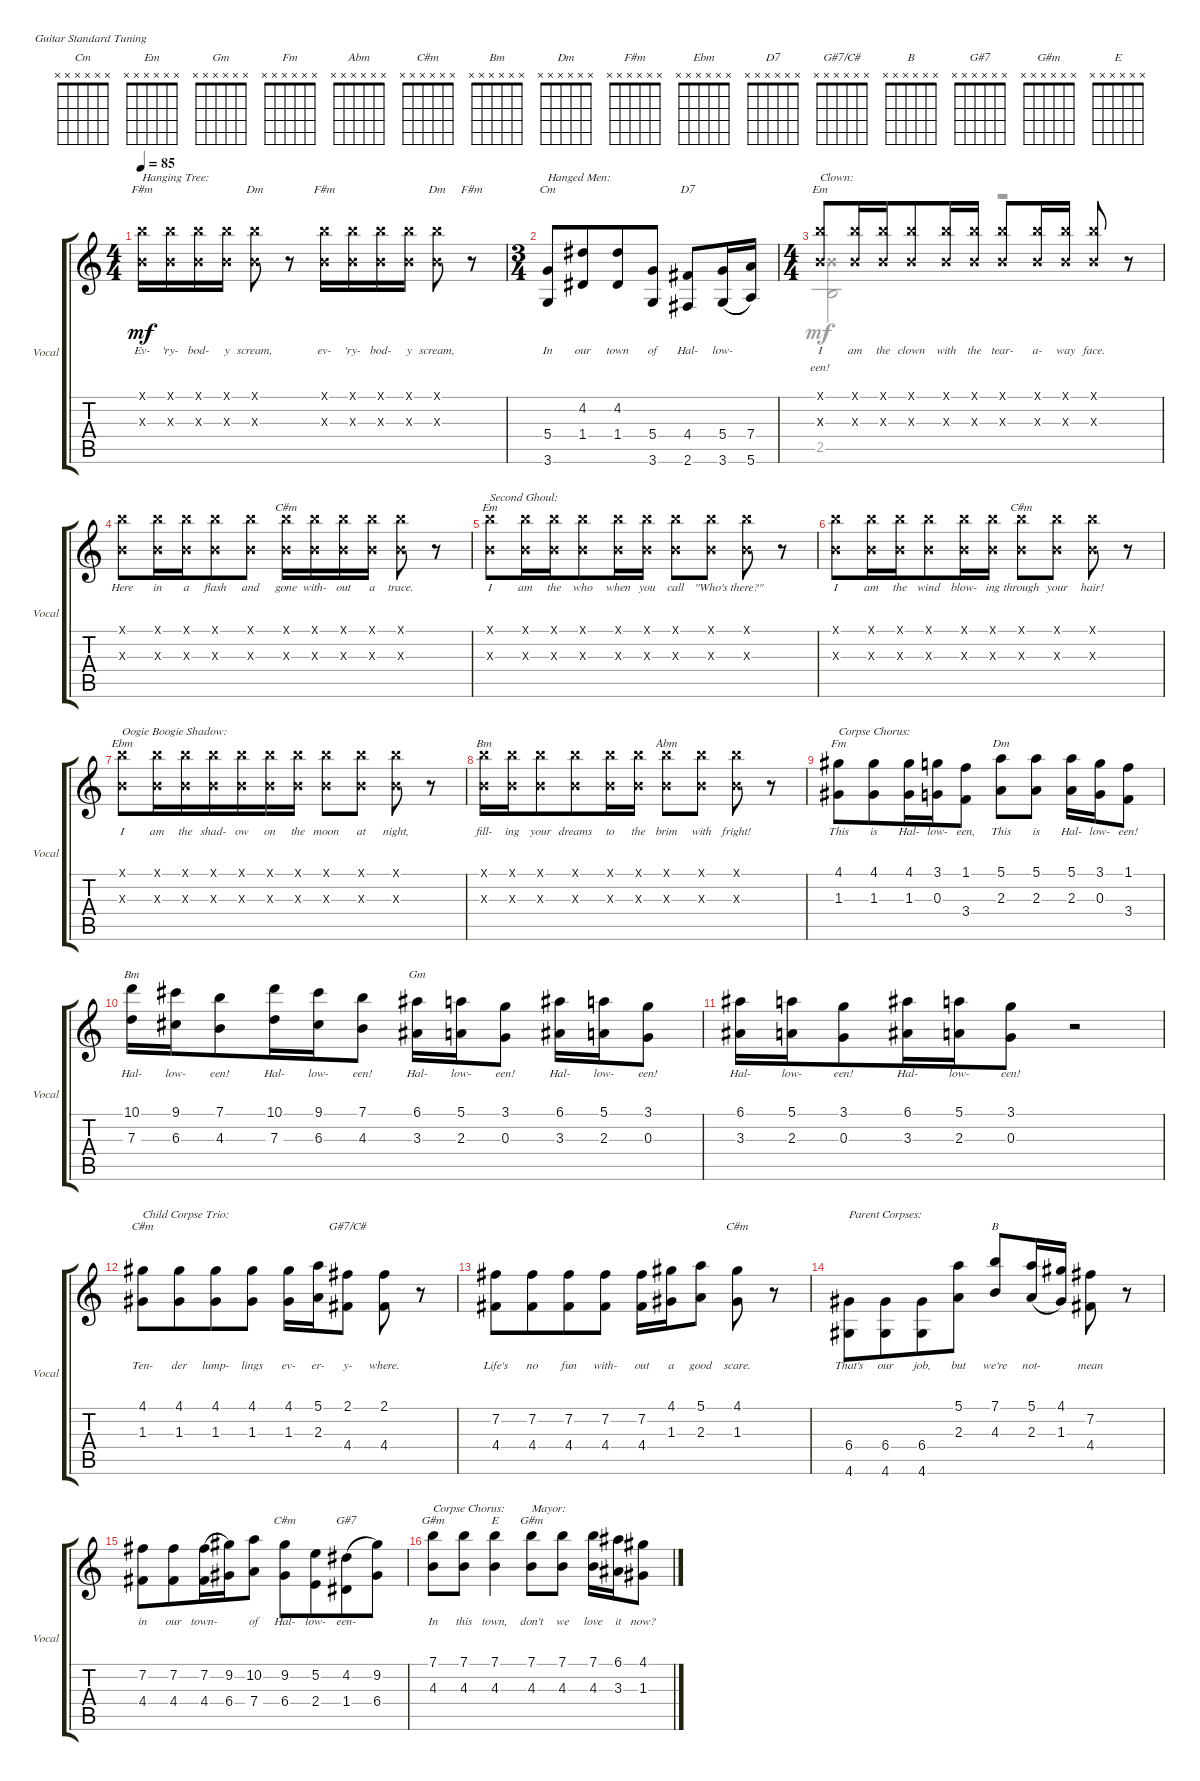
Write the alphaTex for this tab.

\defaultSystemsLayout 4
\bracketExtendMode groupsimilarinstruments
\useSystemSignSeparator
\singleTrackTrackNamePolicy allsystems
\multiTrackTrackNamePolicy allsystems
\firstSystemTrackNameOrientation horizontal
\otherSystemsTrackNameOrientation horizontal
\track ("Vocal" "Vocal") {instrument acousticguitarsteel}
\staff {score tabs}
\tuning (E4 B3 G3 D3 A2 E2)
\chord ("Cm" x x x x x x)
\chord ("Em" x x x x x x)
\chord ("Gm" x x x x x x)
\chord ("Fm" x x x x x x)
\chord ("Abm" x x x x x x)
\chord ("C#m" x x x x x x)
\chord ("Bm" x x x x x x)
\chord ("Dm" x x x x x x)
\chord ("F#m" x x x x x x)
\chord ("Ebm" x x x x x x)
\chord ("D7" x x x x x x)
\chord ("G#7/C#" x x x x x x)
\chord ("B" x x x x x x)
\chord ("G#7" x x x x x x)
\chord ("G#m" x x x x x x)
\chord ("E" x x x x x x)
\voice
\ts (4 4)
\tempo 85
\clef g2
\ks c
(4.3{x} 7.1{x}).16{ch "F#m" txt "Hanging Tree:" lyrics (0 "Ev-") lyrics (1 "") lyrics (2 "") lyrics (3 "") lyrics (4 "") dy mf} (4.3{x} 7.1{x}).16{lyrics (0 "'ry-") lyrics (1 "") lyrics (2 "") lyrics (3 "") lyrics (4 "")} (4.3{x} 7.1{x}).16{lyrics (0 "bod-") lyrics (1 "") lyrics (2 "") lyrics (3 "") lyrics (4 "")} (4.3{x} 7.1{x}).16{lyrics (0 "y") lyrics (1 "") lyrics (2 "") lyrics (3 "") lyrics (4 "")} (4.3{x} 7.1{x}).8{ch "Dm" lyrics (0 "scream,") lyrics (1 "") lyrics (2 "") lyrics (3 "") lyrics (4 "")} r.8 (4.3{x} 7.1{x}).16{ch "F#m" lyrics (0 "ev-") lyrics (1 "") lyrics (2 "") lyrics (3 "") lyrics (4 "")} (4.3{x} 7.1{x}).16{lyrics (0 "'ry-") lyrics (1 "") lyrics (2 "") lyrics (3 "") lyrics (4 "")} (4.3{x} 7.1{x}).16{lyrics (0 "bod-") lyrics (1 "") lyrics (2 "") lyrics (3 "") lyrics (4 "")} (4.3{x} 7.1{x}).16{lyrics (0 "y") lyrics (1 "") lyrics (2 "") lyrics (3 "") lyrics (4 "")} (4.3{x} 7.1{x}).8{ch "Dm" lyrics (0 "scream,") lyrics (1 "") lyrics (2 "") lyrics (3 "") lyrics (4 "")} r.8{ch "F#m"} |
\ts (3 4)
\beaming (8 4 2)
(3.6 5.4).8{ch "Cm" txt "Hanged Men:" lyrics (0 "In") lyrics (1 "") lyrics (2 "") lyrics (3 "") lyrics (4 "")} (1.4 4.2).8{lyrics (0 "our") lyrics (1 "") lyrics (2 "") lyrics (3 "") lyrics (4 "")} (1.4 4.2).8{lyrics (0 "town") lyrics (1 "") lyrics (2 "") lyrics (3 "") lyrics (4 "")} (3.6 5.4).8{lyrics (0 "of") lyrics (1 "") lyrics (2 "") lyrics (3 "") lyrics (4 "")} (2.6 4.4).8{ch "D7" lyrics (0 "Hal-") lyrics (1 "") lyrics (2 "") lyrics (3 "") lyrics (4 "")} (3.6 5.4).16{lyrics (0 "low-") lyrics (1 "") lyrics (2 "") lyrics (3 "") lyrics (4 "") legatoorigin} (5.6 7.4).16{lyrics (0 "") lyrics (1 "") lyrics (2 "") lyrics (3 "") lyrics (4 "")} |
\ts (4 4)
(4.3{x} 7.1{x}).8{ch "Em" txt "Clown:" lyrics (0 "I") lyrics (1 "") lyrics (2 "een!") lyrics (3 "") lyrics (4 "")} (4.3{x} 7.1{x}).16{lyrics (0 "am") lyrics (1 "") lyrics (2 "") lyrics (3 "") lyrics (4 "")} (4.3{x} 7.1{x}).16{lyrics (0 "the") lyrics (1 "") lyrics (2 "") lyrics (3 "") lyrics (4 "")} (4.3{x} 7.1{x}).8{lyrics (0 "clown") lyrics (1 "") lyrics (2 "") lyrics (3 "") lyrics (4 "")} (4.3{x} 7.1{x}).16{lyrics (0 "with") lyrics (1 "") lyrics (2 "") lyrics (3 "") lyrics (4 "")} (4.3{x} 7.1{x}).16{lyrics (0 "the") lyrics (1 "") lyrics (2 "") lyrics (3 "") lyrics (4 "")} (4.3{x} 7.1{x}).8{lyrics (0 "tear-") lyrics (1 "") lyrics (2 "") lyrics (3 "") lyrics (4 "")} (4.3{x} 7.1{x}).16{lyrics (0 "a-") lyrics (1 "") lyrics (2 "") lyrics (3 "") lyrics (4 "")} (4.3{x} 7.1{x}).16{lyrics (0 "way") lyrics (1 "") lyrics (2 "") lyrics (3 "") lyrics (4 "")} (4.3{x} 7.1{x}).8{lyrics (0 "face.") lyrics (1 "") lyrics (2 "") lyrics (3 "") lyrics (4 "")} r.8 |
(4.3{x} 7.1{x}).8{lyrics (0 "Here") lyrics (1 "") lyrics (2 "") lyrics (3 "") lyrics (4 "")} (4.3{x} 7.1{x}).16{lyrics (0 "in") lyrics (1 "") lyrics (2 "") lyrics (3 "") lyrics (4 "")} (4.3{x} 7.1{x}).16{lyrics (0 "a") lyrics (1 "") lyrics (2 "") lyrics (3 "") lyrics (4 "")} (4.3{x} 7.1{x}).8{lyrics (0 "flash") lyrics (1 "") lyrics (2 "") lyrics (3 "") lyrics (4 "")} (4.3{x} 7.1{x}).8{lyrics (0 "and") lyrics (1 "") lyrics (2 "") lyrics (3 "") lyrics (4 "")} (4.3{x} 7.1{x}).16{ch "C#m" lyrics (0 "gone") lyrics (1 "") lyrics (2 "") lyrics (3 "") lyrics (4 "")} (4.3{x} 7.1{x}).16{lyrics (0 "with-") lyrics (1 "") lyrics (2 "") lyrics (3 "") lyrics (4 "")} (4.3{x} 7.1{x}).16{lyrics (0 "out") lyrics (1 "") lyrics (2 "") lyrics (3 "") lyrics (4 "")} (4.3{x} 7.1{x}).16{lyrics (0 "a") lyrics (1 "") lyrics (2 "") lyrics (3 "") lyrics (4 "")} (4.3{x} 7.1{x}).8{lyrics (0 "trace.") lyrics (1 "") lyrics (2 "") lyrics (3 "") lyrics (4 "")} r.8 |
(4.3{x} 7.1{x}).8{ch "Em" txt "Second Ghoul:" lyrics (0 "I") lyrics (1 "") lyrics (2 "") lyrics (3 "") lyrics (4 "")} (4.3{x} 7.1{x}).16{lyrics (0 "am") lyrics (1 "") lyrics (2 "") lyrics (3 "") lyrics (4 "")} (4.3{x} 7.1{x}).16{lyrics (0 "the") lyrics (1 "") lyrics (2 "") lyrics (3 "") lyrics (4 "")} (4.3{x} 7.1{x}).8{lyrics (0 "who") lyrics (1 "") lyrics (2 "") lyrics (3 "") lyrics (4 "")} (4.3{x} 7.1{x}).16{lyrics (0 "when") lyrics (1 "") lyrics (2 "") lyrics (3 "") lyrics (4 "")} (4.3{x} 7.1{x}).16{lyrics (0 "you") lyrics (1 "") lyrics (2 "") lyrics (3 "") lyrics (4 "")} (4.3{x} 7.1{x}).8{lyrics (0 "call") lyrics (1 "") lyrics (2 "") lyrics (3 "") lyrics (4 "")} (4.3{x} 7.1{x}).8{lyrics (0 "\"Who's") lyrics (1 "") lyrics (2 "") lyrics (3 "") lyrics (4 "")} (4.3{x} 7.1{x}).8{lyrics (0 "there?\"") lyrics (1 "") lyrics (2 "") lyrics (3 "") lyrics (4 "")} r.8 |
(4.3{x} 7.1{x}).8{lyrics (0 "I") lyrics (1 "") lyrics (2 "") lyrics (3 "") lyrics (4 "")} (4.3{x} 7.1{x}).16{lyrics (0 "am") lyrics (1 "") lyrics (2 "") lyrics (3 "") lyrics (4 "")} (4.3{x} 7.1{x}).16{lyrics (0 "the") lyrics (1 "") lyrics (2 "") lyrics (3 "") lyrics (4 "")} (4.3{x} 7.1{x}).8{lyrics (0 "wind") lyrics (1 "") lyrics (2 "") lyrics (3 "") lyrics (4 "")} (4.3{x} 7.1{x}).16{lyrics (0 "blow-") lyrics (1 "") lyrics (2 "") lyrics (3 "") lyrics (4 "")} (4.3{x} 7.1{x}).16{lyrics (0 "ing") lyrics (1 "") lyrics (2 "") lyrics (3 "") lyrics (4 "")} (4.3{x} 7.1{x}).8{ch "C#m" lyrics (0 "through") lyrics (1 "") lyrics (2 "") lyrics (3 "") lyrics (4 "")} (4.3{x} 7.1{x}).8{lyrics (0 "your") lyrics (1 "") lyrics (2 "") lyrics (3 "") lyrics (4 "")} (4.3{x} 7.1{x}).8{lyrics (0 "hair!") lyrics (1 "") lyrics (2 "") lyrics (3 "") lyrics (4 "")} r.8 |
(4.3{x} 7.1{x}).8{ch "Ebm" txt "Oogie Boogie Shadow:" lyrics (0 "I") lyrics (1 "") lyrics (2 "") lyrics (3 "") lyrics (4 "")} (4.3{x} 7.1{x}).16{lyrics (0 "am") lyrics (1 "") lyrics (2 "") lyrics (3 "") lyrics (4 "")} (4.3{x} 7.1{x}).16{lyrics (0 "the") lyrics (1 "") lyrics (2 "") lyrics (3 "") lyrics (4 "")} (4.3{x} 7.1{x}).16{lyrics (0 "shad-") lyrics (1 "") lyrics (2 "") lyrics (3 "") lyrics (4 "")} (4.3{x} 7.1{x}).16{lyrics (0 "ow") lyrics (1 "") lyrics (2 "") lyrics (3 "") lyrics (4 "")} (4.3{x} 7.1{x}).16{lyrics (0 "on") lyrics (1 "") lyrics (2 "") lyrics (3 "") lyrics (4 "")} (4.3{x} 7.1{x}).16{lyrics (0 "the") lyrics (1 "") lyrics (2 "") lyrics (3 "") lyrics (4 "")} (4.3{x} 7.1{x}).8{lyrics (0 "moon") lyrics (1 "") lyrics (2 "") lyrics (3 "") lyrics (4 "")} (4.3{x} 7.1{x}).8{lyrics (0 "at") lyrics (1 "") lyrics (2 "") lyrics (3 "") lyrics (4 "")} (4.3{x} 7.1{x}).8{lyrics (0 "night,") lyrics (1 "") lyrics (2 "") lyrics (3 "") lyrics (4 "")} r.8 |
(4.3{x} 7.1{x}).16{ch "Bm" lyrics (0 "fill-") lyrics (1 "") lyrics (2 "") lyrics (3 "") lyrics (4 "")} (4.3{x} 7.1{x}).16{lyrics (0 "ing") lyrics (1 "") lyrics (2 "") lyrics (3 "") lyrics (4 "")} (4.3{x} 7.1{x}).8{lyrics (0 "your") lyrics (1 "") lyrics (2 "") lyrics (3 "") lyrics (4 "")} (4.3{x} 7.1{x}).8{lyrics (0 "dreams") lyrics (1 "") lyrics (2 "") lyrics (3 "") lyrics (4 "")} (4.3{x} 7.1{x}).16{lyrics (0 "to") lyrics (1 "") lyrics (2 "") lyrics (3 "") lyrics (4 "")} (4.3{x} 7.1{x}).16{lyrics (0 "the") lyrics (1 "") lyrics (2 "") lyrics (3 "") lyrics (4 "")} (4.3{x} 7.1{x}).8{ch "Abm" lyrics (0 "brim") lyrics (1 "") lyrics (2 "") lyrics (3 "") lyrics (4 "")} (4.3{x} 7.1{x}).8{lyrics (0 "with") lyrics (1 "") lyrics (2 "") lyrics (3 "") lyrics (4 "")} (4.3{x} 7.1{x}).8{lyrics (0 "fright!") lyrics (1 "") lyrics (2 "") lyrics (3 "") lyrics (4 "")} r.8 |
(1.3 4.1).8{ch "Fm" txt "Corpse Chorus:" lyrics (0 "This") lyrics (1 "") lyrics (2 "") lyrics (3 "") lyrics (4 "")} (1.3 4.1).8{lyrics (0 "is") lyrics (1 "") lyrics (2 "") lyrics (3 "") lyrics (4 "")} (1.3 4.1).16{lyrics (0 "Hal-") lyrics (1 "") lyrics (2 "") lyrics (3 "") lyrics (4 "")} (0.3 3.1).16{lyrics (0 "low-") lyrics (1 "") lyrics (2 "") lyrics (3 "") lyrics (4 "")} (3.4 1.1).8{lyrics (0 "een,") lyrics (1 "") lyrics (2 "") lyrics (3 "") lyrics (4 "")} (2.3 5.1).8{ch "Dm" lyrics (0 "This") lyrics (1 "") lyrics (2 "") lyrics (3 "") lyrics (4 "")} (2.3 5.1).8{lyrics (0 "is") lyrics (1 "") lyrics (2 "") lyrics (3 "") lyrics (4 "")} (2.3 5.1).16{lyrics (0 "Hal-") lyrics (1 "") lyrics (2 "") lyrics (3 "") lyrics (4 "")} (0.3 3.1).16{lyrics (0 "low-") lyrics (1 "") lyrics (2 "") lyrics (3 "") lyrics (4 "")} (3.4 1.1).8{lyrics (0 "een!") lyrics (1 "") lyrics (2 "") lyrics (3 "") lyrics (4 "")} |
(7.3 10.1).16{ch "Bm" lyrics (0 "Hal-") lyrics (1 "") lyrics (2 "") lyrics (3 "") lyrics (4 "")} (6.3 9.1).16{lyrics (0 "low-") lyrics (1 "") lyrics (2 "") lyrics (3 "") lyrics (4 "")} (4.3 7.1).8{lyrics (0 "een!") lyrics (1 "") lyrics (2 "") lyrics (3 "") lyrics (4 "")} (7.3 10.1).16{lyrics (0 "Hal-") lyrics (1 "") lyrics (2 "") lyrics (3 "") lyrics (4 "")} (6.3 9.1).16{lyrics (0 "low-") lyrics (1 "") lyrics (2 "") lyrics (3 "") lyrics (4 "")} (4.3 7.1).8{lyrics (0 "een!") lyrics (1 "") lyrics (2 "") lyrics (3 "") lyrics (4 "")} (3.3 6.1).16{ch "Gm" lyrics (0 "Hal-") lyrics (1 "") lyrics (2 "") lyrics (3 "") lyrics (4 "")} (2.3 5.1).16{lyrics (0 "low-") lyrics (1 "") lyrics (2 "") lyrics (3 "") lyrics (4 "")} (0.3 3.1).8{lyrics (0 "een!") lyrics (1 "") lyrics (2 "") lyrics (3 "") lyrics (4 "")} (3.3 6.1).16{lyrics (0 "Hal-") lyrics (1 "") lyrics (2 "") lyrics (3 "") lyrics (4 "")} (2.3 5.1).16{lyrics (0 "low-") lyrics (1 "") lyrics (2 "") lyrics (3 "") lyrics (4 "")} (0.3 3.1).8{lyrics (0 "een!") lyrics (1 "") lyrics (2 "") lyrics (3 "") lyrics (4 "")} |
(3.3 6.1).16{lyrics (0 "Hal-") lyrics (1 "") lyrics (2 "") lyrics (3 "") lyrics (4 "")} (2.3 5.1).16{lyrics (0 "low-") lyrics (1 "") lyrics (2 "") lyrics (3 "") lyrics (4 "")} (0.3 3.1).8{lyrics (0 "een!") lyrics (1 "") lyrics (2 "") lyrics (3 "") lyrics (4 "")} (3.3 6.1).16{lyrics (0 "Hal-") lyrics (1 "") lyrics (2 "") lyrics (3 "") lyrics (4 "")} (2.3 5.1).16{lyrics (0 "low-") lyrics (1 "") lyrics (2 "") lyrics (3 "") lyrics (4 "")} (0.3 3.1).8{lyrics (0 "een!") lyrics (1 "") lyrics (2 "") lyrics (3 "") lyrics (4 "")} r.2 |
(1.3 4.1).8{ch "C#m" txt "Child Corpse Trio:" lyrics (0 "Ten-") lyrics (1 "") lyrics (2 "") lyrics (3 "") lyrics (4 "")} (1.3 4.1).8{lyrics (0 "der") lyrics (1 "") lyrics (2 "") lyrics (3 "") lyrics (4 "") beam merge} (1.3 4.1).8{lyrics (0 "lump-") lyrics (1 "") lyrics (2 "") lyrics (3 "") lyrics (4 "")} (1.3 4.1).8{lyrics (0 "lings") lyrics (1 "") lyrics (2 "") lyrics (3 "") lyrics (4 "")} (1.3 4.1).16{lyrics (0 "ev-") lyrics (1 "") lyrics (2 "") lyrics (3 "") lyrics (4 "")} (2.3 5.1).16{lyrics (0 "er-") lyrics (1 "") lyrics (2 "") lyrics (3 "") lyrics (4 "")} (4.4 2.1).8{ch "G#7/C#" lyrics (0 "y-") lyrics (1 "") lyrics (2 "") lyrics (3 "") lyrics (4 "")} (4.4 2.1).8{lyrics (0 "where.") lyrics (1 "") lyrics (2 "") lyrics (3 "") lyrics (4 "")} r.8 |
(4.4 7.2).8{lyrics (0 "Life's") lyrics (1 "") lyrics (2 "") lyrics (3 "") lyrics (4 "")} (4.4 7.2).8{lyrics (0 "no") lyrics (1 "") lyrics (2 "") lyrics (3 "") lyrics (4 "") beam merge} (4.4 7.2).8{lyrics (0 "fun") lyrics (1 "") lyrics (2 "") lyrics (3 "") lyrics (4 "")} (4.4 7.2).8{lyrics (0 "with-") lyrics (1 "") lyrics (2 "") lyrics (3 "") lyrics (4 "")} (4.4 7.2).16{lyrics (0 "out") lyrics (1 "") lyrics (2 "") lyrics (3 "") lyrics (4 "")} (1.3 4.1).16{lyrics (0 "a") lyrics (1 "") lyrics (2 "") lyrics (3 "") lyrics (4 "")} (2.3 5.1).8{lyrics (0 "good") lyrics (1 "") lyrics (2 "") lyrics (3 "") lyrics (4 "")} (1.3 4.1).8{ch "C#m" lyrics (0 "scare.") lyrics (1 "") lyrics (2 "") lyrics (3 "") lyrics (4 "")} r.8 |
(4.6 6.4).8{txt "Parent Corpses:" lyrics (0 "That's") lyrics (1 "") lyrics (2 "") lyrics (3 "") lyrics (4 "")} (4.6 6.4).8{lyrics (0 "our") lyrics (1 "") lyrics (2 "") lyrics (3 "") lyrics (4 "") beam merge} (4.6 6.4).8{lyrics (0 "job,") lyrics (1 "") lyrics (2 "") lyrics (3 "") lyrics (4 "")} (2.3 5.1).8{lyrics (0 "but") lyrics (1 "") lyrics (2 "") lyrics (3 "") lyrics (4 "")} (4.3 7.1).8{ch "B" lyrics (0 "we're") lyrics (1 "") lyrics (2 "") lyrics (3 "") lyrics (4 "") beam invert} (2.3 5.1).16{lyrics (0 "not-") lyrics (1 "") lyrics (2 "") lyrics (3 "") lyrics (4 "") legatoorigin} (1.3 4.1).16{lyrics (0 "") lyrics (1 "") lyrics (2 "") lyrics (3 "") lyrics (4 "")} (4.4 7.2).8{lyrics (0 "mean") lyrics (1 "") lyrics (2 "") lyrics (3 "") lyrics (4 "")} r.8 |
(4.4 7.2).8{lyrics (0 "in") lyrics (1 "") lyrics (2 "") lyrics (3 "") lyrics (4 "")} (4.4 7.2).8{lyrics (0 "our") lyrics (1 "") lyrics (2 "") lyrics (3 "") lyrics (4 "")} (4.4 7.2).16{lyrics (0 "town-") lyrics (1 "") lyrics (2 "") lyrics (3 "") lyrics (4 "") legatoorigin} (6.4 9.2).16{lyrics (0 "") lyrics (1 "") lyrics (2 "") lyrics (3 "") lyrics (4 "")} (7.4 10.2).8{lyrics (0 "of") lyrics (1 "") lyrics (2 "") lyrics (3 "") lyrics (4 "")} (6.4 9.2).8{ch "C#m" lyrics (0 "Hal-") lyrics (1 "") lyrics (2 "") lyrics (3 "") lyrics (4 "")} (2.4 5.2).8{lyrics (0 "low-") lyrics (1 "") lyrics (2 "") lyrics (3 "") lyrics (4 "") beam merge} (1.4 4.2).8{ch "G#7" lyrics (0 "een-") lyrics (1 "") lyrics (2 "") lyrics (3 "") lyrics (4 "") legatoorigin} (6.4 9.2).8{lyrics (0 "") lyrics (1 "") lyrics (2 "") lyrics (3 "") lyrics (4 "")} |
(4.3 7.1).8{ch "G#m" txt "Corpse Chorus:" lyrics (0 "In") lyrics (1 "") lyrics (2 "") lyrics (3 "") lyrics (4 "")} (4.3 7.1).8{lyrics (0 "this") lyrics (1 "") lyrics (2 "") lyrics (3 "") lyrics (4 "")} (4.3 7.1).4{ch "E" lyrics (0 "town,") lyrics (1 "") lyrics (2 "") lyrics (3 "") lyrics (4 "")} (4.3 7.1).8{ch "G#m" txt "Mayor:" lyrics (0 "don't") lyrics (1 "") lyrics (2 "") lyrics (3 "") lyrics (4 "")} (4.3 7.1).8{lyrics (0 "we") lyrics (1 "") lyrics (2 "") lyrics (3 "") lyrics (4 "")} (4.3 7.1).16{lyrics (0 "love") lyrics (1 "") lyrics (2 "") lyrics (3 "") lyrics (4 "")} (3.3 6.1).16{lyrics (0 "it") lyrics (1 "") lyrics (2 "") lyrics (3 "") lyrics (4 "")} (1.3 4.1).8{lyrics (0 "now?") lyrics (1 "") lyrics (2 "") lyrics (3 "") lyrics (4 "")}
\voice
\clef g2
\ottava regular
\simile none
\ks c
|
|
(2.5 4.3{x}).2 r.2 |
|
|
|
|
|
|
|
|
|
|
|
|
